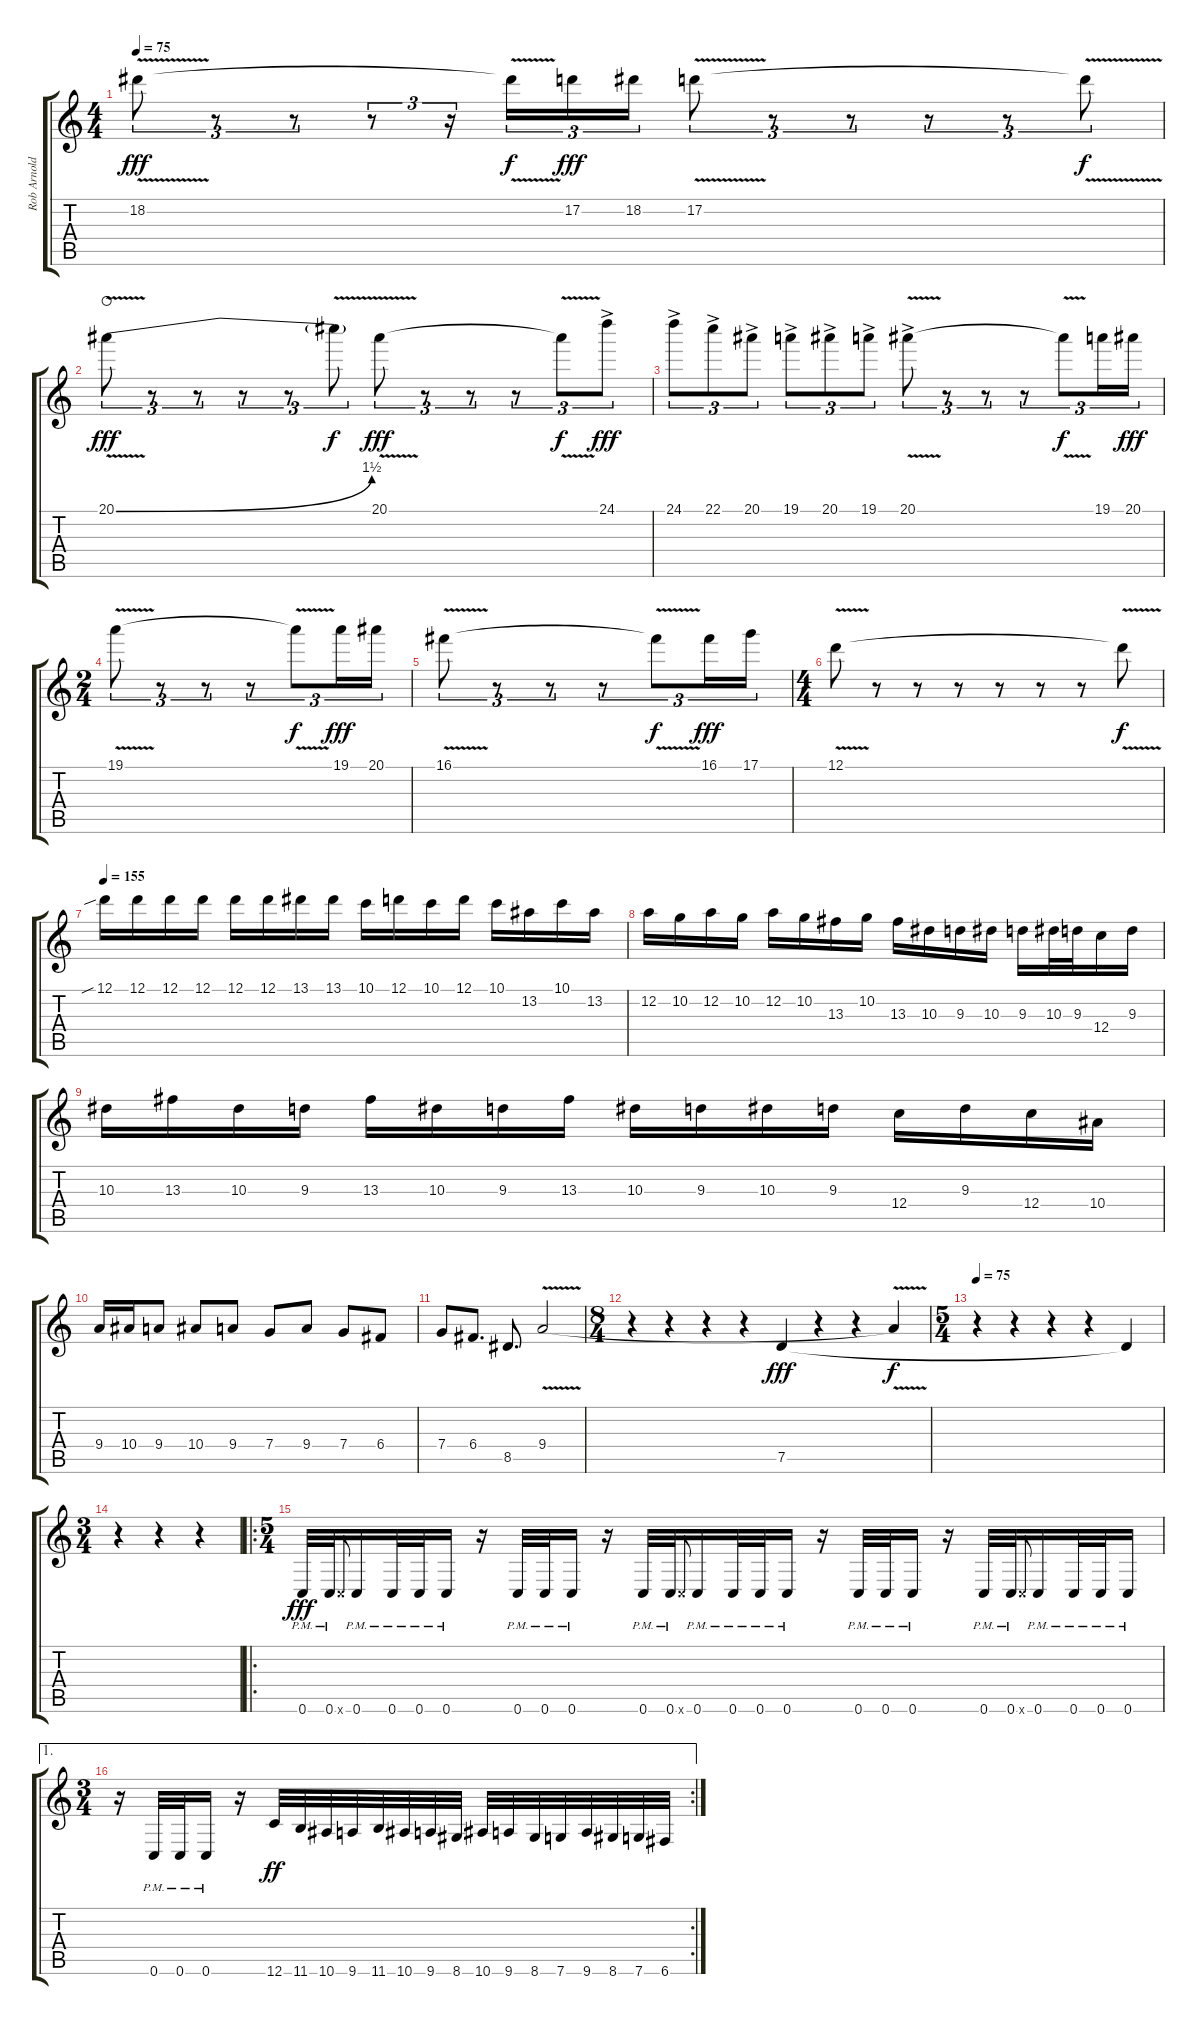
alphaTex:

\track ("Rob Arnold" "Rob Arnold") {instrument distortionguitar}
\staff {score tabs}
\tuning (D4 A3 F3 C3 G2 C2) {hide}
\ts (4 4)
\tempo 75
\clef g2
\ks c
18.2{v}.8{tu (3 2) dy fff} r.8{tu (3 2)} r.8{tu (3 2)} r.8{tu (3 2)} r.16{tu (3 2)} 18.2{t}.16{tu (3 2) dy f} 17.2.16{tu (3 2) dy fff} 18.2.16{tu (3 2)} 17.2{v}.8{tu (3 2)} r.8{tu (3 2)} r.8{tu (3 2)} r.8{tu (3 2)} r.8{tu (3 2)} 17.2{t}.8{tu (3 2) dy f} |
20.1{be (bend 0 0 60 6) v}.8{tu (3 2) dy fff waho} r.8{tu (3 2)} r.8{tu (3 2)} r.8{tu (3 2)} r.8{tu (3 2)} 20.1{t}.8{tu (3 2) dy f} 20.1{v}.8{tu (3 2) dy fff} r.8{tu (3 2)} r.8{tu (3 2)} r.8{tu (3 2)} 20.1{t}.8{tu (3 2) dy f} 24.1{ac}.8{tu (3 2) dy fff} |
24.1{ac}.8{tu (3 2)} 22.1{ac}.8{tu (3 2)} 20.1{ac}.8{tu (3 2)} 19.1{ac}.8{tu (3 2)} 20.1{ac}.8{tu (3 2)} 19.1{ac}.8{tu (3 2)} 20.1{v ac}.8{tu (3 2)} r.8{tu (3 2)} r.8{tu (3 2)} r.8{tu (3 2)} 20.1{t}.8{tu (3 2) dy f} 19.1.16{tu (3 2)} 20.1.16{tu (3 2) dy fff} |
\ts (2 4)
19.1{v}.8{tu (3 2)} r.8{tu (3 2)} r.8{tu (3 2)} r.8{tu (3 2)} 19.1{t}.8{tu (3 2) dy f} 19.1.16{tu (3 2) dy fff} 20.1.16{tu (3 2)} |
16.1{v}.8{tu (3 2)} r.8{tu (3 2)} r.8{tu (3 2)} r.8{tu (3 2)} 16.1{t}.8{tu (3 2) dy f} 16.1.16{tu (3 2) dy fff} 17.1.16{tu (3 2)} |
\ts (4 4)
12.1{v}.8 r.8 r.8 r.8 r.8 r.8 r.8 12.1{t}.8{dy f} |
\tempo 155
12.1{sib}.16 12.1.16 12.1.16 12.1.16 12.1.16 12.1.16 13.1.16 13.1.16 10.1.16 12.1.16 10.1.16 12.1.16 10.1.16 13.2.16 10.1.16 13.2.16 |
12.2.16 10.2.16 12.2.16 10.2.16 12.2.16 10.2.16 13.3.16 10.2.16 13.3.16 10.3.16 9.3.16 10.3.16 9.3.16 10.3.32 9.3.32 12.4.16 9.3.16 |
10.3.16 13.3.16 10.3.16 9.3.16 13.3.16 10.3.16 9.3.16 13.3.16 10.3.16 9.3.16 10.3.16 9.3.16 12.4.16 9.3.16 12.4.16 10.4.16 |
9.4.16 10.4.16 9.4.8 10.4.8 9.4.8 7.4.8 9.4.8 7.4.8 6.4.8 |
7.4.8 6.4.8{d} 8.5.8{d} 9.4{v}.2 |
\ts (8 4)
r.4 r.4 r.4 r.4 7.5.4{dy fff} r.4 r.4 9.4{t}.4{dy f} |
\ts (5 4)
\tempo 75
r.4 r.4 r.4 r.4 7.5{t}.4 |
\ts (3 4)
r.4 r.4 r.4 |
\ro
\ts (5 4)
0.6{pm}.32{dy fff} 0.6{pm}.32 0.6{x}.8{gr onbeat} 0.6{pm}.16 0.6{pm}.32 0.6{pm}.32 0.6{pm}.16 r.16 0.6{pm}.32 0.6{pm}.32 0.6{pm}.16 r.16 0.6{pm}.32 0.6{pm}.32 0.6{x}.8{gr onbeat} 0.6{pm}.16 0.6{pm}.32 0.6{pm}.32 0.6{pm}.16 r.16 0.6{pm}.32 0.6{pm}.32 0.6{pm}.16 r.16 0.6{pm}.32 0.6{pm}.32 0.6{x}.8{gr onbeat} 0.6{pm}.16 0.6{pm}.32 0.6{pm}.32 0.6{pm}.16 |
\ae 1
\rc 2
\ts (3 4)
r.16 0.6{pm}.32 0.6{pm}.32 0.6{pm}.16 r.16 12.6.32{dy ff} 11.6.32 10.6.32 9.6.32 11.6.32 10.6.32 9.6.32 8.6.32 10.6.32 9.6.32 8.6.32 7.6.32 9.6.32 8.6.32 7.6.32 6.6.32
